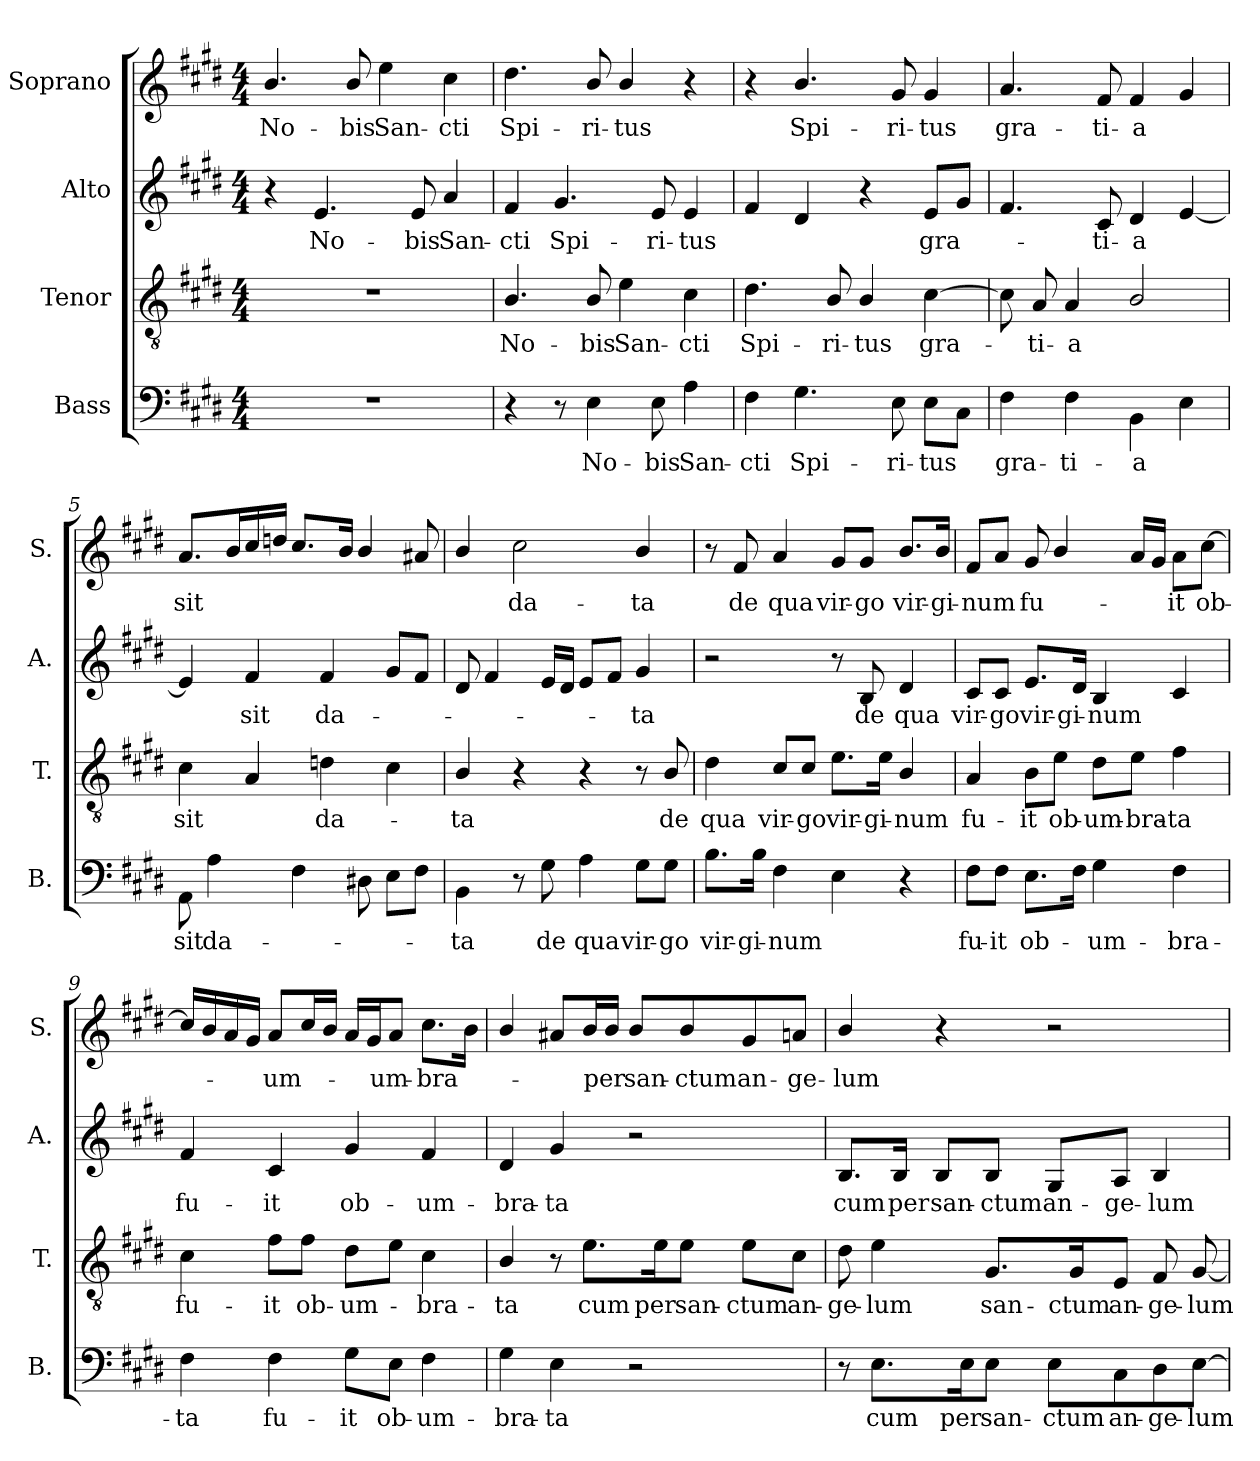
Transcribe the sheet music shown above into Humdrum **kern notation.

**kern	**text	**kern	**text	**kern	**text	**kern	**text
*part4	*part4	*part3	*part3	*part2	*part2	*part1	*part1
*staff4	*staff4	*staff3	*staff3	*staff2	*staff2	*staff1	*staff1
*I"Bass	*	*I"Tenor	*	*I"Alto	*	*I"Soprano	*
*I'B.	*	*I'T.	*	*I'A.	*	*I'S.	*
*clefF4	*	*clefGv2	*	*clefG2	*	*clefG2	*
*k[f#c#g#d#]	*	*k[f#c#g#d#]	*	*k[f#c#g#d#]	*	*k[f#c#g#d#]	*
*E:	*	*E:	*	*E:	*	*E:	*
*M4/4	*	*M4/4	*	*M4/4	*	*M4/4	*
=1	=1	=1	=1	=1	=1	=1	=1
1r	.	1r	.	4r	.	4.b/	No-
.	.	.	.	4.e/	No-	.	.
.	.	.	.	.	.	8b/	-bis
.	.	.	.	.	.	4ee\	San-
.	.	.	.	8e/	-bis	.	.
.	.	.	.	4a/	San-	4cc#\	-cti
=2	=2	=2	=2	=2	=2	=2	=2
4r	.	4.B/	No-	4f#/	-cti	4.dd#\	Spi-
8r	.	.	.	4.g#/	Spi-	.	.
4E\	No-	8B/	-bis	.	.	8b/	-ri-
.	.	4e\	San-	.	.	4b/	-tus
8E\	-bis	.	.	8e/	-ri-	.	.
4A\	San-	4c#\	-cti	4e/	-tus	4r	.
=3	=3	=3	=3	=3	=3	=3	=3
4F#\	-cti	4.d#\	Spi-	4f#/	.	4r	.
4.G#\	Spi-	.	.	4d#/	.	4.b/	Spi-
.	.	8B/	-ri-	.	.	.	.
.	.	4B/	-tus	4r	.	.	.
8E\	-ri-	.	.	.	.	8g#/	-ri-
8E\L	-tus	[>4c#\	gra-	8e/L	gra-	4g#/	-tus
8C#\J	.	.	.	8g#/J	.	.	.
=4	=4	=4	=4	=4	=4	=4	=4
4F#\	gra-	8c#\]	.	4.f#/	.	4.a/	gra-
.	.	8A/	-ti-	.	.	.	.
4F#\	-ti-	4A/	-a	.	.	.	.
.	.	.	.	8c#/	-ti-	8f#/	-ti-
4BB\	-a	2B/	.	4d#/	-a	4f#/	-a
4E\	.	.	.	[<4e/	.	4g#/	.
!!LO:LB:g=z
=5	=5	=5	=5	=5	=5	=5	=5
8AA\	sit	4c#\	sit	4e/]	.	8.a/L	sit
4A\	da-	.	.	.	.	.	.
.	.	.	.	.	.	16b/L	.
.	.	4A/	.	4f#/	sit	16cc#/	.
.	.	.	.	.	.	16ddn/JJ	.
4F#\	.	.	.	.	.	8.cc#/L	.
.	.	4dn\	da-	4f#/	da-	.	.
.	.	.	.	.	.	16b/Jk	.
8D#X\	.	.	.	.	.	4b/	.
8E\L	.	4c#\	.	8g#/L	.	.	.
8F#\J	.	.	.	8f#/J	.	8a#X/	.
=6	=6	=6	=6	=6	=6	=6	=6
4BB\	-ta	4B/	-ta	8d#/	.	4b/	.
.	.	.	.	4f#/	.	.	.
8r	.	4r	.	.	.	2cc#\	da-
8G#\	de	.	.	16e/LL	.	.	.
.	.	.	.	16d#/JJ	.	.	.
4A\	qua	4r	.	8e/L	.	.	.
.	.	.	.	8f#/J	.	.	.
8G#\L	vir-	8r	.	4g#/	-ta	4b/	-ta
8G#\J	-go	8B/	de	.	.	.	.
=7	=7	=7	=7	=7	=7	=7	=7
8.B\L	vir-	4d#\	qua	2r	.	8r	.
.	.	.	.	.	.	8f#/	de
16B\Jk	-gi-	.	.	.	.	.	.
4F#\	-num	8c#/L	vir-	.	.	4a/	qua
.	.	8c#/J	-go	.	.	.	.
4E\	.	8.e\L	vir-	8r	.	8g#/L	vir-
.	.	.	.	8B/	de	8g#/J	-go
.	.	16e\Jk	-gi-	.	.	.	.
4r	.	4B/	-num	4d#/	qua	8.b/L	vir-
.	.	.	.	.	.	16b/Jk	-gi-
=8	=8	=8	=8	=8	=8	=8	=8
8F#\L	fu-	4A/	fu-	8c#/L	vir-	8f#/L	-num
8F#\J	-it	.	.	8c#/J	-go	8a/J	.
8.E\L	ob-	8B\L	-it	8.e/L	vir-	8g#/	fu-
.	.	8e\J	ob-	.	.	4b/	.
16F#\Jk	.	.	.	16d#/Jk	-gi-	.	.
4G#\	-um-	8d#\L	-um-	4B/	-num	.	.
.	.	8e\J	-bra-	.	.	16a/LL	.
.	.	.	.	.	.	16g#/JJ	.
4F#\	-bra-	4f#\	-ta	4c#/	.	8a\L	-it
.	.	.	.	.	.	[8cc#\J	ob-
!!LO:PB:g=z
=9	=9	=9	=9	=9	=9	=9	=9
4F#\	-ta	4c#\	fu-	4f#/	fu-	16cc#/LL]	.
.	.	.	.	.	.	16b/	.
.	.	.	.	.	.	16a/	.
.	.	.	.	.	.	16g#/JJ	.
4F#\	fu-	8f#\L	-it	4c#/	-it	8a/L	-um-
.	.	8f#\J	ob-	.	.	16cc#/L	.
.	.	.	.	.	.	16b/JJ	.
8G#\L	-it	8d#\L	-um-	4g#/	ob-	16a/LL	.
.	.	.	.	.	.	16g#/J	.
8E\J	ob-	8e\J	.	.	.	8a/J	-um-
4F#\	-um-	4c#\	-bra-	4f#/	-um-	8.cc#\L	-bra-
.	.	.	.	.	.	16b\Jk	.
=10	=10	=10	=10	=10	=10	=10	=10
4G#\	-bra-	4B/	-ta	4d#/	-bra-	4b/	.
4E\	-ta	8r	.	4g#/	-ta	8a#X/L	.
.	.	8.e\L	cum	.	.	16b/L	.
.	.	.	.	.	.	16b/JJ	-per
2r	.	.	.	2r	.	8b/L	san-
.	.	16e\k	per	.	.	.	.
.	.	8e\J	san-	.	.	8b/	-ctum
.	.	8e\L	-ctum	.	.	8g#/	an-
.	.	8c#\J	an-	.	.	8an/J	-ge-
=11	=11	=11	=11	=11	=11	=11	=11
8r	.	8d#\	-ge-	8.B/L	cum	4b/	-lum
8.E\L	cum	4e\	-lum	.	.	.	.
.	.	.	.	16B/Jk	per	.	.
.	.	.	.	8B/L	san-	4r	.
16E\k	per	.	.	.	.	.	.
8E\J	san-	8.G#/L	san-	8B/J	-ctum	.	.
8E\L	-ctum	.	.	8G#/L	an-	2r	.
.	.	16G#/k	-ctum	.	.	.	.
8C#\	an-	8E/J	an-	8A/J	-ge-	.	.
8D#\	-ge-	8F#/	-ge-	4B/	-lum	.	.
[8E\J	-lum	[<8G#/	-lum	.	.	.	.
=	=	=	=	=	=	=	=
*-	*-	*-	*-	*-	*-	*-	*-
